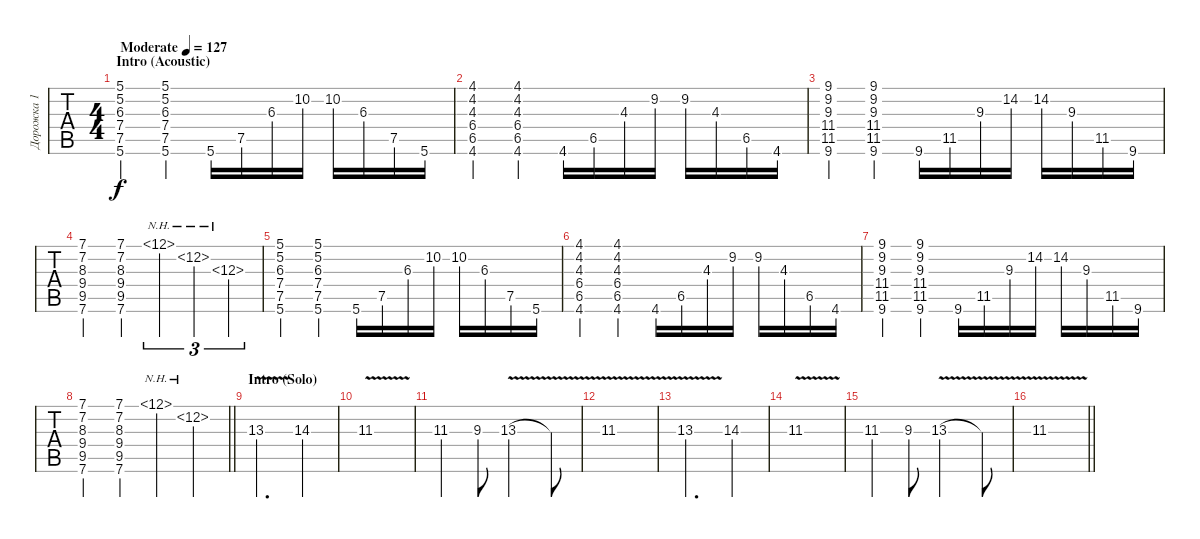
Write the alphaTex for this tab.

\track ("Дорожка 1" "Дорожка 1") {instrument electricguitarclean}
\staff {tabs}
\tuning (E4 B3 G3 D3 A2 E2) {hide}
\ts (4 4)
\section ("" "Intro (Acoustic)")
\tempo (127 "Moderate")
\clef g2
\ks c#minor
(5.1 5.2 6.3 7.4 7.5 5.6).4{dy f instrument electricguitarclean} (5.1 5.2 6.3 7.4 7.5 5.6).4 5.6.16 7.5.16 6.3.16 10.2.16 10.2.16 6.3.16 7.5.16 5.6.16 |
(4.1 4.2 4.3 6.4 6.5 4.6).4 (4.1 4.2 4.3 6.4 6.5 4.6).4 4.6.16 6.5.16 4.3.16 9.2.16 9.2.16 4.3.16 6.5.16 4.6.16 |
(9.1 9.2 9.3 11.4 11.5 9.6).4 (9.1 9.2 9.3 11.4 11.5 9.6).4 9.6.16 11.5.16 9.3.16 14.2.16 14.2.16 9.3.16 11.5.16 9.6.16 |
(7.1 7.2 8.3 9.4 9.5 7.6).4 (7.1 7.2 8.3 9.4 9.5 7.6).4 12.1{nh}.4{tu (3 2)} 12.2{nh}.4{tu (3 2)} 12.3{nh}.4{tu (3 2)} |
(5.1 5.2 6.3 7.4 7.5 5.6).4 (5.1 5.2 6.3 7.4 7.5 5.6).4 5.6.16 7.5.16 6.3.16 10.2.16 10.2.16 6.3.16 7.5.16 5.6.16 |
(4.1 4.2 4.3 6.4 6.5 4.6).4 (4.1 4.2 4.3 6.4 6.5 4.6).4 4.6.16 6.5.16 4.3.16 9.2.16 9.2.16 4.3.16 6.5.16 4.6.16 |
(9.1 9.2 9.3 11.4 11.5 9.6).4 (9.1 9.2 9.3 11.4 11.5 9.6).4 9.6.16 11.5.16 9.3.16 14.2.16 14.2.16 9.3.16 11.5.16 9.6.16 |
\barLineRight lightlight
(7.1 7.2 8.3 9.4 9.5 7.6).4 (7.1 7.2 8.3 9.4 9.5 7.6).4 12.1{nh}.4 12.2{nh}.4 |
\section ("" "Intro (Solo)")
13.3{v}.2{d} 14.3.4 |
11.3{v}.1 |
11.3.4 9.3.8 13.3{v}.2 13.3{t}.8 |
11.3{v}.1 |
13.3{v}.2{d} 14.3.4 |
11.3{v}.1 |
11.3.4 9.3.8 13.3{v}.2 13.3{t}.8 |
\barLineRight lightlight
11.3{v}.1
